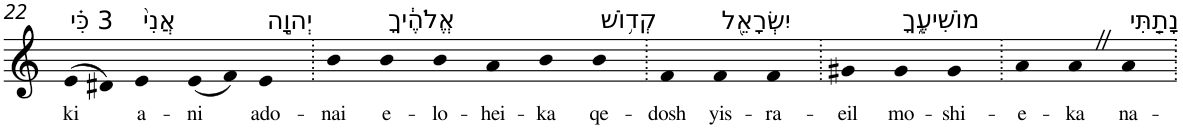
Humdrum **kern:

**kern	**text
*part1	*part1
*staff1	*staff1
*I"Piano	*
*I'Pno	*
!!LO:PB:g=z
*clefG2	*
*k[]	*
=22	=22
!LO:TX:a:t=3 כִּ֗י	!
!	!LO:LY:b
(>8e	ki
8d#X)	.
!LO:TX:a:t=אֲנִי֙	!
!	!LO:LY:b
4e	a-
!	!LO:LY:b
(8e	-ni
8f)	.
!LO:TX:a:t=יְהוָ֣ה	!
!	!LO:LY:b
4e	ado-
=23.	=23.
!	!LO:LY:b
4b	-nai
!LO:TX:a:t=אֱלֹהֶ֔יךָ	!
!	!LO:LY:b
4b	e-
!	!LO:LY:b
4b	-lo-
!	!LO:LY:b
4a	-hei-
!	!LO:LY:b
4b	-ka
!LO:TX:a:t=קְד֥וֹשׁ	!
!	!LO:LY:b
4b	qe-
=24.	=24.
!	!LO:LY:b
4f	-dosh
!LO:TX:a:t=יִשְׂרָאֵ֖ל	!
!	!LO:LY:b
4f	yis-
!	!LO:LY:b
4f	-ra-
=25.	=25.
!	!LO:LY:b
4g#X	-eil
!LO:TX:a:t=מוֹשִׁיעֶ֑ךָ	!
!	!LO:LY:b
4g#	mo-
!	!LO:LY:b
4g#	-shi-
=26.	=26.
!	!LO:LY:b
4a	-e-
!	!LO:LY:b
4aZ	-ka
!LO:TX:a:t=נָתַ֤תִּי	!
!	!LO:LY:b
4a	na-
=.	=.
*-	*-
